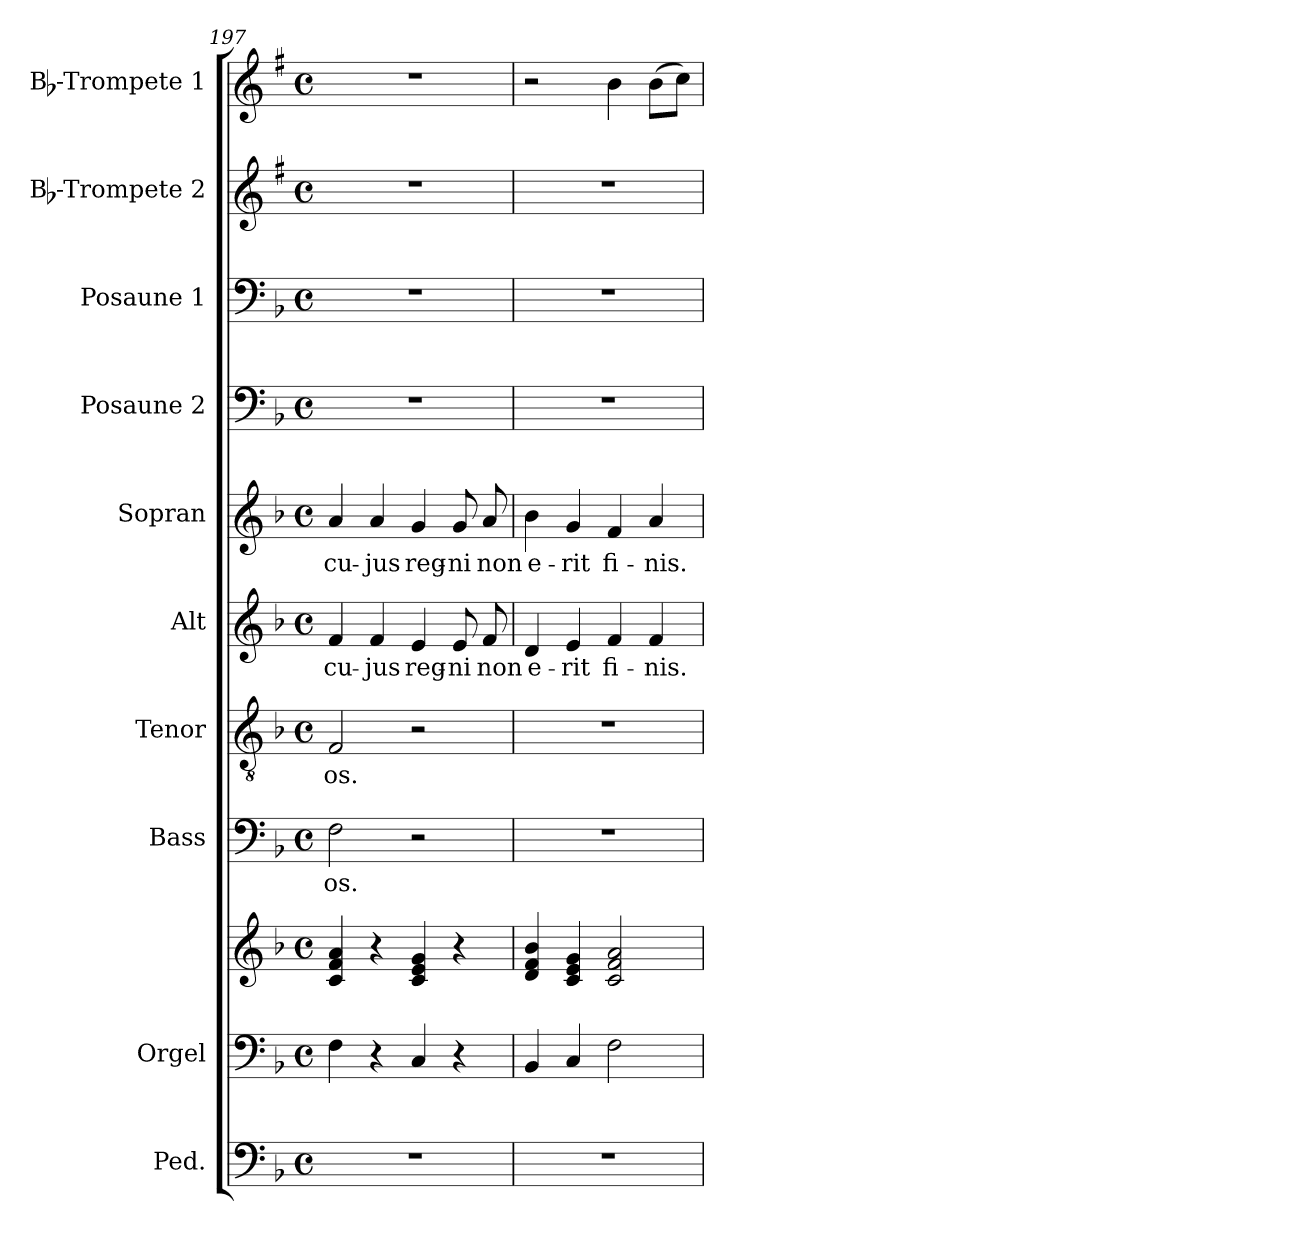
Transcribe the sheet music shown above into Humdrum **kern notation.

**kern	**kern	**kern	**kern	**text	**kern	**text	**kern	**text	**kern	**text	**kern	**kern	**kern	**kern
*part10	*part9	*part9	*part8	*part8	*part7	*part7	*part6	*part6	*part5	*part5	*part4	*part3	*part2	*part1
*staff11	*staff10	*staff9	*staff8	*staff8	*staff7	*staff7	*staff6	*staff6	*staff5	*staff5	*staff4	*staff3	*staff2	*staff1
*I"Ped.	*I"Orgel	*	*I"Bass	*	*I"Tenor	*	*I"Alt	*	*I"Sopran	*	*I"Posaune 2	*I"Posaune 1	*I"Bb-Trompete 2	*I"Bb-Trompete 1
*	*I'Org.	*	*I'B.	*	*I'T.	*	*I'A.	*	*I'S.	*	*I'Pos. 2	*I'Pos. 1	*I'Bb Trp. 2	*I'Bb Trp. 1
*clefF4	*clefF4	*clefG2	*clefF4	*	*clefGv2	*	*clefG2	*	*clefG2	*	*clefF4	*clefF4	*clefG2	*clefG2
*ITrd7c12	*	*	*	*	*	*	*	*	*	*	*	*	*ITrd1c2	*ITrd1c2
*k[b-]	*k[b-]	*k[b-]	*k[b-]	*	*k[b-]	*	*k[b-]	*	*k[b-]	*	*k[b-]	*k[b-]	*k[b-]	*k[b-]
*F:	*F:	*F:	*F:	*	*F:	*	*F:	*	*F:	*	*F:	*F:	*F:	*F:
*M4/4	*M4/4	*M4/4	*M4/4	*	*M4/4	*	*M4/4	*	*M4/4	*	*M4/4	*M4/4	*M4/4	*M4/4
*met(c)	*met(c)	*met(c)	*met(c)	*	*met(c)	*	*met(c)	*	*met(c)	*	*met(c)	*met(c)	*met(c)	*met(c)
=197	=197	=197	=197	=197	=197	=197	=197	=197	=197	=197	=197	=197	=197	=197
!	!	!	!	!LO:LY:b	!	!LO:LY:b	!	!LO:LY:b	!	!LO:LY:b	!	!	!	!
1r	4F\	4c/ 4f/ 4a/	2F\	-os.	2F/	-os.	4f/	cu-	4a/	cu-	1r	1r	1r	1r
!	!	!	!	!	!	!	!	!LO:LY:b	!	!LO:LY:b	!	!	!	!
.	4r	4r	.	.	.	.	4f/	-jus	4a/	-jus	.	.	.	.
!	!	!	!	!	!	!	!	!LO:LY:b	!	!LO:LY:b	!	!	!	!
.	4C/	4c/ 4e/ 4g/	2r	.	2r	.	4e/	reg-	4g/	reg-	.	.	.	.
!	!	!	!	!	!	!	!	!LO:LY:b	!	!LO:LY:b	!	!	!	!
.	4r	4r	.	.	.	.	8e/	-ni	8g/	-ni	.	.	.	.
!	!	!	!	!	!	!	!	!LO:LY:b	!	!LO:LY:b	!	!	!	!
.	.	.	.	.	.	.	8f/	non	8a/	non	.	.	.	.
=198	=198	=198	=198	=198	=198	=198	=198	=198	=198	=198	=198	=198	=198	=198
!	!	!	!	!	!	!	!	!LO:LY:b	!	!LO:LY:b	!	!	!	!
1r	4BB-/	4d/ 4f/ 4b-/	1r	.	1r	.	4d/	e-	4b-\	e-	1r	1r	1r	2r
!	!	!	!	!	!	!	!	!LO:LY:b	!	!LO:LY:b	!	!	!	!
.	4C/	4c/ 4e/ 4g/	.	.	.	.	4e/	-rit	4g/	-rit	.	.	.	.
!	!	!	!	!	!	!	!	!LO:LY:b	!	!LO:LY:b	!	!	!	!
.	2F\	2c/ 2f/ 2a/	.	.	.	.	4f/	fi-	4f/	fi-	.	.	.	4a\
!	!	!	!	!	!	!	!	!LO:LY:b	!	!LO:LY:b	!	!	!	!
.	.	.	.	.	.	.	4f/	-nis.	4a/	-nis.	.	.	.	(>8a\L
.	.	.	.	.	.	.	.	.	.	.	.	.	.	8b-\J)
=	=	=	=	=	=	=	=	=	=	=	=	=	=	=
*-	*-	*-	*-	*-	*-	*-	*-	*-	*-	*-	*-	*-	*-	*-
